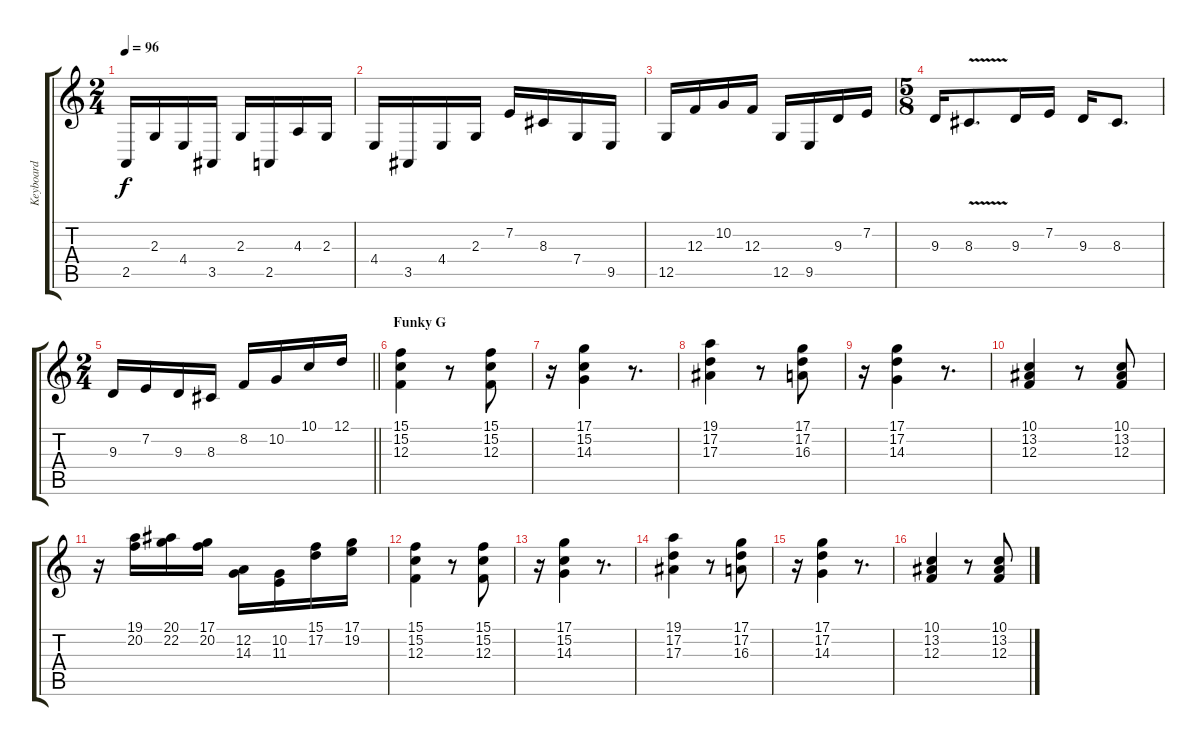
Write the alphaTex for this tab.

\track ("Keyboard" "Keyboard") {instrument lead2sawtooth}
\staff {score tabs}
\tuning (D4 A3 F3 C3 G2 C2) {hide}
\ts (2 4)
\tempo 96
\clef g2
\ks c
2.5.16{dy f} 2.3.16 4.4.16 3.5.16 2.3.16 2.5.16 4.3.16 2.3.16 |
4.4.16 3.5.16 4.4.16 2.3.16 7.2.16 8.3.16 7.4.16 9.5.16 |
12.5.16 12.3.16 10.2.16 12.3.16 12.5.16 9.5.16 9.3.16 7.2.16 |
\ts (5 8)
9.3.16 8.3{v}.8{d} 9.3.16 7.2.16 9.3.16 8.3.8{d} |
\ts (2 4)
\barLineRight lightlight
9.3.16 7.2.16 9.3.16 8.3.16 8.2.16 10.2.16 10.1.16 12.1.16 |
\section ("" "Funky G")
(15.1 15.2 12.3).4{volume 11 instrument rockorgan} r.8 (15.1 15.2 12.3).8 |
r.16 (17.1 15.2 14.3).4 r.8{d} |
(19.1 17.2 17.3).4 r.8 (17.1 17.2 16.3).8 |
r.16 (17.1 17.2 14.3).4 r.8{d} |
(10.1 13.2 12.3).4 r.8 (10.1 13.2 12.3).8 |
r.16 (19.1 20.2).16 (20.1 22.2).16 (17.1 20.2).16 (12.2 14.3).16 (10.2 11.3).16 (15.1 17.2).16 (17.1 19.2).16 |
(15.1 15.2 12.3).4 r.8 (15.1 15.2 12.3).8 |
r.16 (17.1 15.2 14.3).4 r.8{d} |
(19.1 17.2 17.3).4 r.8 (17.1 17.2 16.3).8 |
r.16 (17.1 17.2 14.3).4 r.8{d} |
(10.1 13.2 12.3).4 r.8 (10.1 13.2 12.3).8
